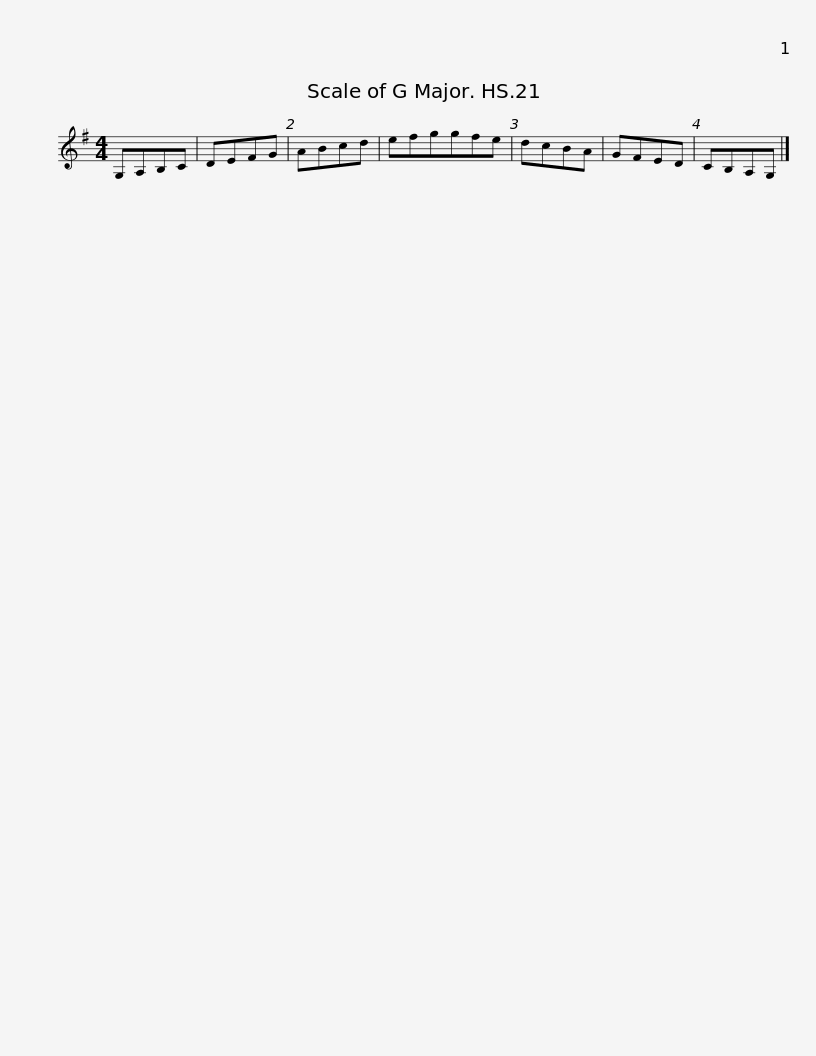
X:1
L:1/8
M:4/4
I:linebreak $
K:G
V:1 treble
V:1
 G,A,B,C | DEFG | ABcd | efggfe | dcBA | %5
 GFED | CB,A,G, |] %7
